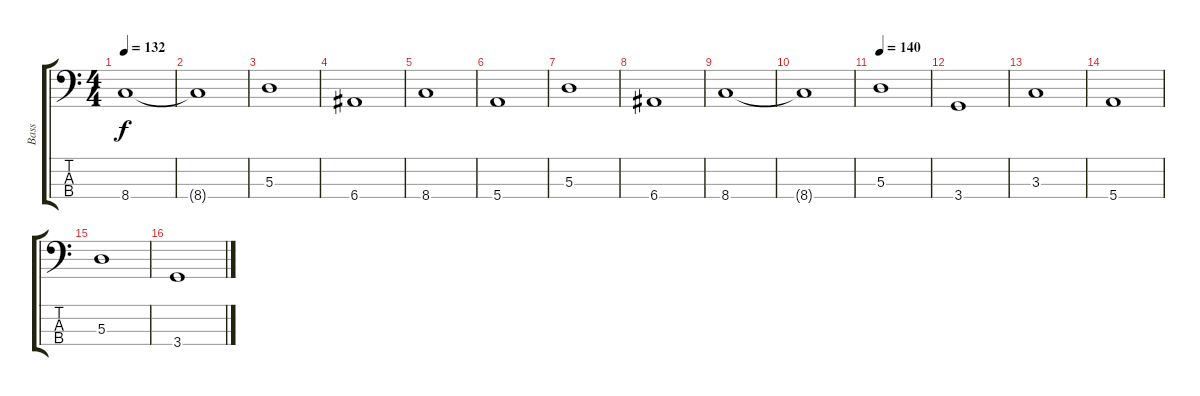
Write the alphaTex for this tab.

\track ("Bass" "Bass") {instrument electricbassfinger}
\staff {score tabs}
\tuning (G2 D2 A1 E1) {hide}
\ts (4 4)
\tempo 132
\clef f4
\ks c
8.4.1{dy f} |
8.4{t}.1 |
5.3.1 |
6.4.1 |
8.4.1 |
5.4.1 |
5.3.1 |
6.4.1 |
8.4.1 |
8.4{t}.1 |
\tempo 140
5.3.1 |
3.4.1 |
3.3.1 |
5.4.1 |
5.3.1 |
3.4.1
